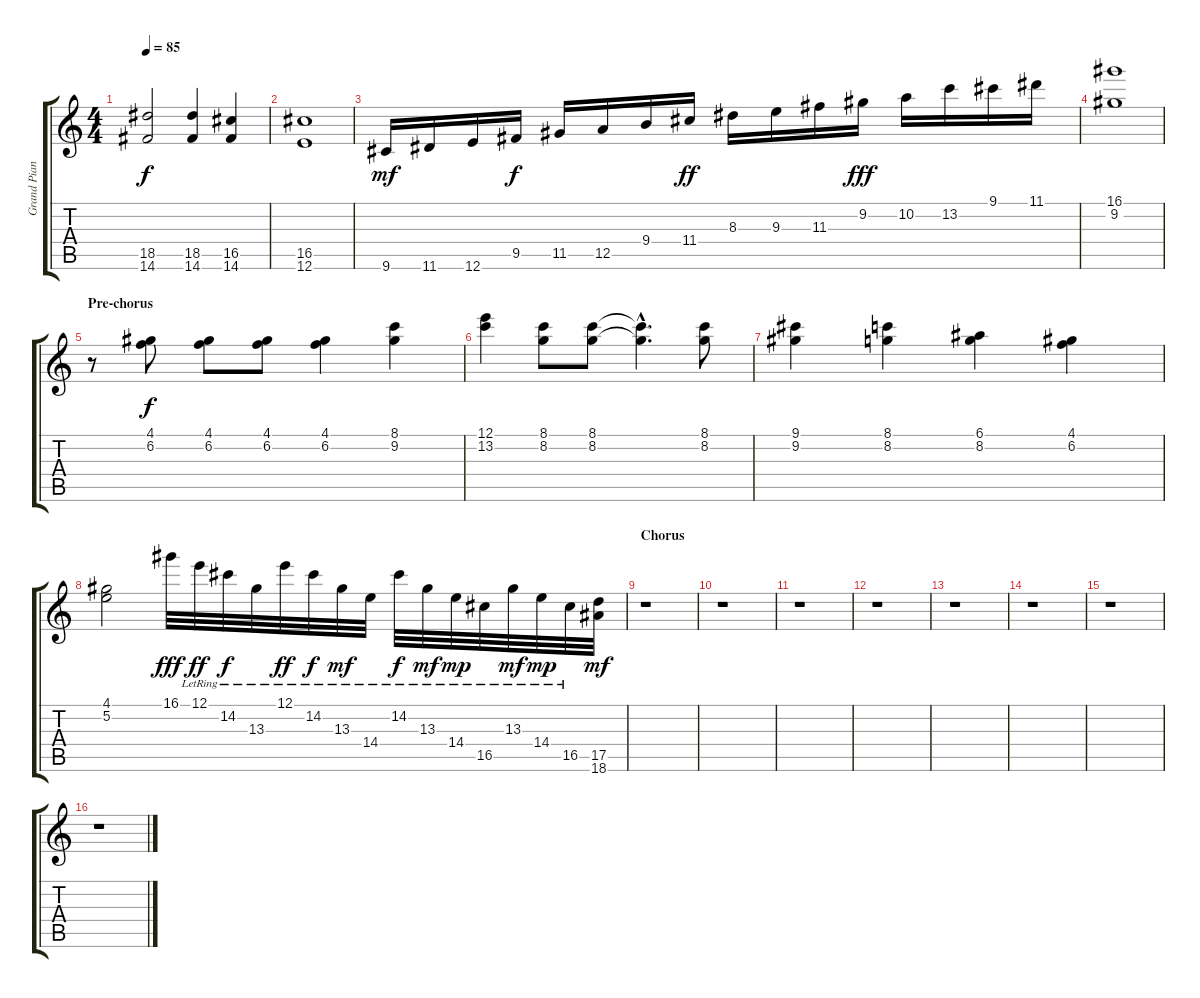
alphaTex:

\track ("Grand Piano (R. Hand)" "Grand Pian") {instrument acousticgrandpiano}
\staff {score tabs}
\tuning (E5 B4 G4 D4 A3 E3) {hide}
\ts (4 4)
\tempo 85
\clef g2
\ks c
(18.5 14.6).2{dy f} (18.5 14.6).4 (16.5 14.6).4 |
(16.5 12.6).1 |
9.6.16{dy mf} 11.6.16 12.6.16 9.5.16{dy f} 11.5.16 12.5.16 9.4.16 11.4.16{dy ff} 8.3.16 9.3.16 11.3.16 9.2.16{dy fff} 10.2.16 13.2.16 9.1.16 11.1.16 |
(16.1 9.2).1 |
\section ("" "Pre-chorus")
r.8 (4.1 6.2).8{dy f} (4.1 6.2).8 (4.1 6.2).8 (4.1 6.2).4 (8.1 9.2).4 |
(12.1 13.2).4 (8.1 8.2).8 (8.1 8.2).8 (8.1{hac t} 8.2{hac t}).4{d} (8.1 8.2).8 |
(9.1 9.2).4 (8.1 8.2).4 (6.1 8.2).4 (4.1 6.2).4 |
(4.1 5.2).2 16.1.32{dy fff} 12.1{lr}.32{dy ff} 14.2{lr}.32{dy f} 13.3{lr}.32 12.1{lr}.32{dy ff} 14.2{lr}.32{dy f} 13.3{lr}.32{dy mf} 14.4{lr}.32 14.2{lr}.32{dy f} 13.3{lr}.32{dy mf} 14.4{lr}.32{dy mp} 16.5{lr}.32 13.3{lr}.32{dy mf} 14.4{lr}.32{dy mp} 16.5{lr}.32 (17.5 18.6).32{dy mf} |
\section ("" "Chorus")
r.1 |
r.1 |
r.1 |
r.1 |
r.1 |
r.1 |
r.1 |
r.1
